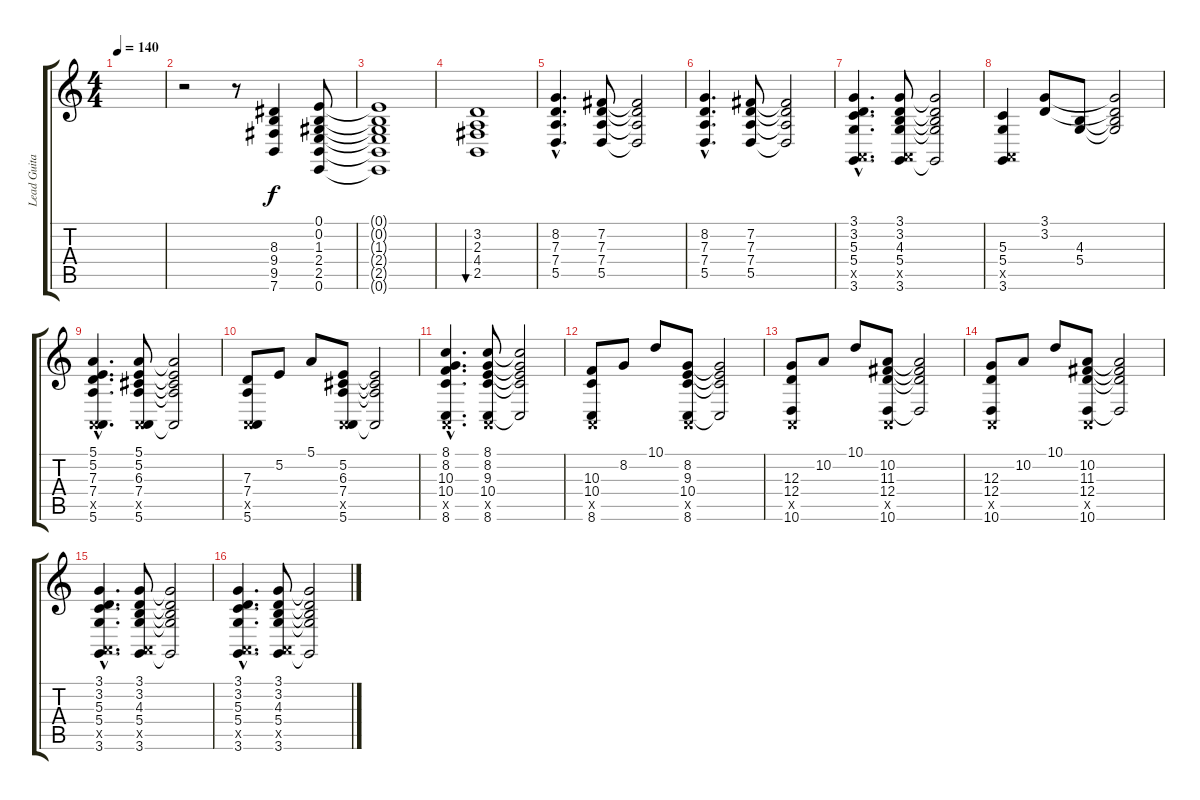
\track ("Lead Guitar" "Lead Guita") {instrument lead2sawtooth}
\staff {score tabs}
\tuning (E4 B3 G3 D3 A2 E2) {hide}
\ts (4 4)
\tempo 140
\clef g2
\ks c
|
r.2 r.8 (8.3 9.4 9.5 7.6).4 (0.1 0.2 1.3 2.4 2.5 0.6).8{dy f} |
(0.1{t} 0.2{t} 1.3{t} 2.4{t} 2.5{t} 0.6{t}).1 |
(3.2 2.3 4.4 2.5).1{bu 480} |
(8.2{hac} 7.3{hac} 7.4{hac} 5.5{hac}).4{d volume 10} (7.2 7.3 7.4 5.5).8 (7.2{t} 7.3{t} 7.4{t} 5.5{t}).2 |
(8.2{hac} 7.3{hac} 7.4{hac} 5.5{hac}).4{d} (7.2 7.3 7.4 5.5).8 (7.2{t} 7.3{t} 7.4{t} 5.5{t}).2 |
(3.1{hac} 3.2{hac} 5.3{hac} 5.4{hac} 0.5{hac x} 3.6{hac}).4{d} (3.1 3.2 4.3 5.4 0.5{x} 3.6).8 (3.1{t} 3.2{t} 4.3{t} 5.4{t} 3.6{t}).2 |
(5.3 5.4 0.5{x} 3.6).4 (3.1 3.2).8 (4.3 5.4).8 (3.1{t} 3.2{t} 4.3{t} 5.4{t}).2 |
(5.1{hac} 5.2{hac} 7.3{hac} 7.4{hac} 0.5{hac x} 5.6{hac}).4{d} (5.1 5.2 6.3 7.4 0.5{x} 5.6).8 (5.1{t} 5.2{t} 6.3{t} 7.4{t} 5.6{t}).2 |
(7.3 7.4 0.5{x} 5.6).8 5.2.8 5.1.8 (5.2 6.3 7.4 0.5{x} 5.6).8 (5.2{t} 6.3{t} 7.4{t} 5.6{t}).2 |
(8.1{hac} 8.2{hac} 10.3{hac} 10.4{hac} 0.5{hac x} 8.6{hac}).4{d} (8.1 8.2 9.3 10.4 0.5{x} 8.6).8 (8.1{t} 8.2{t} 9.3{t} 10.4{t} 8.6{t}).2 |
(10.3 10.4 0.5{x} 8.6).8 8.2.8 10.1.8 (8.2 9.3 10.4 0.5{x} 8.6).8 (8.2{t} 9.3{t} 10.4{t} 8.6{t}).2 |
(12.3 12.4 0.5{x} 10.6).8 10.2.8 10.1.8 (10.2 11.3 12.4 0.5{x} 10.6).8 (10.2{t} 11.3{t} 12.4{t} 10.6{t}).2 |
(12.3 12.4 0.5{x} 10.6).8 10.2.8 10.1.8 (10.2 11.3 12.4 0.5{x} 10.6).8 (10.2{t} 11.3{t} 12.4{t} 10.6{t}).2 |
(3.1{hac} 3.2{hac} 5.3{hac} 5.4{hac} 0.5{hac x} 3.6{hac}).4{d} (3.1 3.2 4.3 5.4 0.5{x} 3.6).8 (3.1{t} 3.2{t} 4.3{t} 5.4{t} 3.6{t}).2 |
(3.1{hac} 3.2{hac} 5.3{hac} 5.4{hac} 0.5{hac x} 3.6{hac}).4{d} (3.1 3.2 4.3 5.4 0.5{x} 3.6).8 (3.1{t} 3.2{t} 4.3{t} 5.4{t} 3.6{t}).2
